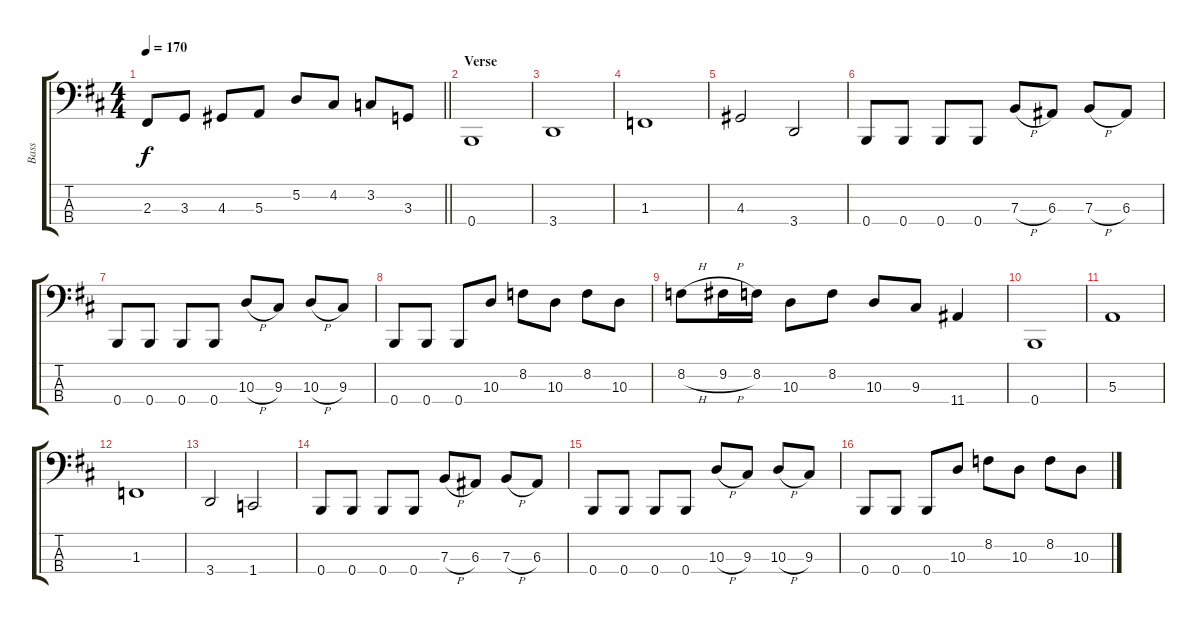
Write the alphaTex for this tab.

\track ("Bass " "Bass ") {instrument electricbassfinger}
\staff {score tabs}
\tuning (D2 A1 E1 B0) {hide}
\ts (4 4)
\tempo 170
\clef f4
\barLineRight lightlight
\ks d
2.3.8{dy f} 3.3.8 4.3.8 5.3.8 5.2.8 4.2.8 3.2.8 3.3.8 |
\section ("" "Verse")
0.4.1 |
3.4.1 |
1.3.1 |
4.3.2 3.4.2 |
0.4.8 0.4.8 0.4.8 0.4.8 7.3{h}.8 6.3.8 7.3{h}.8 6.3.8 |
0.4.8 0.4.8 0.4.8 0.4.8 10.3{h}.8 9.3.8 10.3{h}.8 9.3.8 |
0.4.8 0.4.8 0.4.8 10.3.8 8.2.8 10.3.8 8.2.8 10.3.8 |
8.2{h}.8 9.2{h}.16 8.2.16 10.3.8 8.2.8 10.3.8 9.3.8 11.4.4 |
0.4.1 |
5.3.1 |
1.3.1 |
3.4.2 1.4.2 |
0.4.8 0.4.8 0.4.8 0.4.8 7.3{h}.8 6.3.8 7.3{h}.8 6.3.8 |
0.4.8 0.4.8 0.4.8 0.4.8 10.3{h}.8 9.3.8 10.3{h}.8 9.3.8 |
0.4.8 0.4.8 0.4.8 10.3.8 8.2.8 10.3.8 8.2.8 10.3.8
